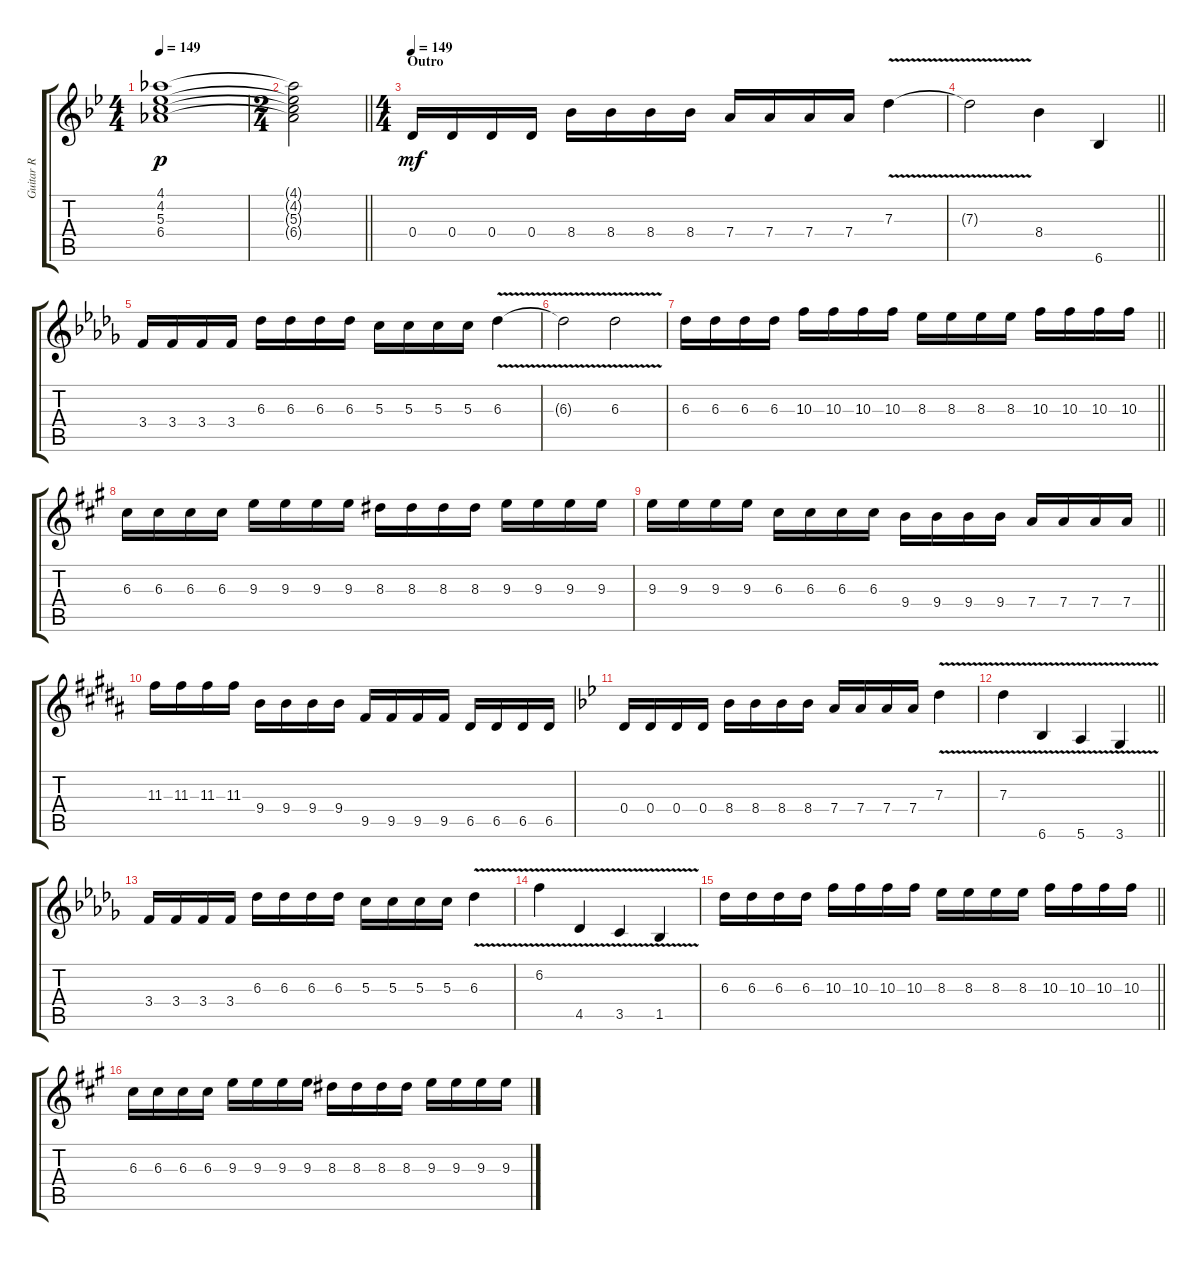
\track ("Guitar R" "Guitar R") {instrument distortionguitar}
\staff {score tabs}
\tuning (E4 B3 G3 D3 A2 E2) {hide}
\ts (4 4)
\tempo 149
\clef g2
\ks bb
(4.1 4.2 5.3 6.4).1{dy p instrument distortionguitar} |
\ts (2 4)
\barLineRight lightlight
(4.1{t} 4.2{t} 5.3{t} 6.4{t}).2 |
\ts (4 4)
\section ("" "Outro")
\tempo 147
\tempo 149
0.4.16{dy mf} 0.4.16 0.4.16 0.4.16 8.4.16 8.4.16 8.4.16 8.4.16 7.4.16 7.4.16 7.4.16 7.4.16 7.3{v}.4 |
\barLineRight lightlight
7.3{v t}.2 8.4.4 6.6.4 |
\ks db
3.4.16 3.4.16 3.4.16 3.4.16 6.3.16 6.3.16 6.3.16 6.3.16 5.3.16 5.3.16 5.3.16 5.3.16 6.3{v}.4 |
6.3{v t}.2 6.3{v}.2 |
\barLineRight lightlight
6.3.16 6.3.16 6.3.16 6.3.16 10.3.16 10.3.16 10.3.16 10.3.16 8.3.16 8.3.16 8.3.16 8.3.16 10.3.16 10.3.16 10.3.16 10.3.16 |
\ks a
6.3.16 6.3.16 6.3.16 6.3.16 9.3.16 9.3.16 9.3.16 9.3.16 8.3.16 8.3.16 8.3.16 8.3.16 9.3.16 9.3.16 9.3.16 9.3.16 |
\barLineRight lightlight
9.3.16 9.3.16 9.3.16 9.3.16 6.3.16 6.3.16 6.3.16 6.3.16 9.4.16 9.4.16 9.4.16 9.4.16 7.4.16 7.4.16 7.4.16 7.4.16 |
\ks b
11.3.16 11.3.16 11.3.16 11.3.16 9.4.16 9.4.16 9.4.16 9.4.16 9.5.16 9.5.16 9.5.16 9.5.16 6.5.16 6.5.16 6.5.16 6.5.16 |
\ks bb
0.4.16 0.4.16 0.4.16 0.4.16 8.4.16 8.4.16 8.4.16 8.4.16 7.4.16 7.4.16 7.4.16 7.4.16 7.3{v}.4 |
\barLineRight lightlight
7.3{v}.4 6.6{v}.4 5.6{v}.4 3.6{v}.4 |
\ks db
3.4.16 3.4.16 3.4.16 3.4.16 6.3.16 6.3.16 6.3.16 6.3.16 5.3.16 5.3.16 5.3.16 5.3.16 6.3{v}.4 |
6.2{v}.4 4.5{v}.4 3.5{v}.4 1.5{v}.4 |
\barLineRight lightlight
6.3.16 6.3.16 6.3.16 6.3.16 10.3.16 10.3.16 10.3.16 10.3.16 8.3.16 8.3.16 8.3.16 8.3.16 10.3.16 10.3.16 10.3.16 10.3.16 |
\ks a
6.3.16 6.3.16 6.3.16 6.3.16 9.3.16 9.3.16 9.3.16 9.3.16 8.3.16 8.3.16 8.3.16 8.3.16 9.3.16 9.3.16 9.3.16 9.3.16
